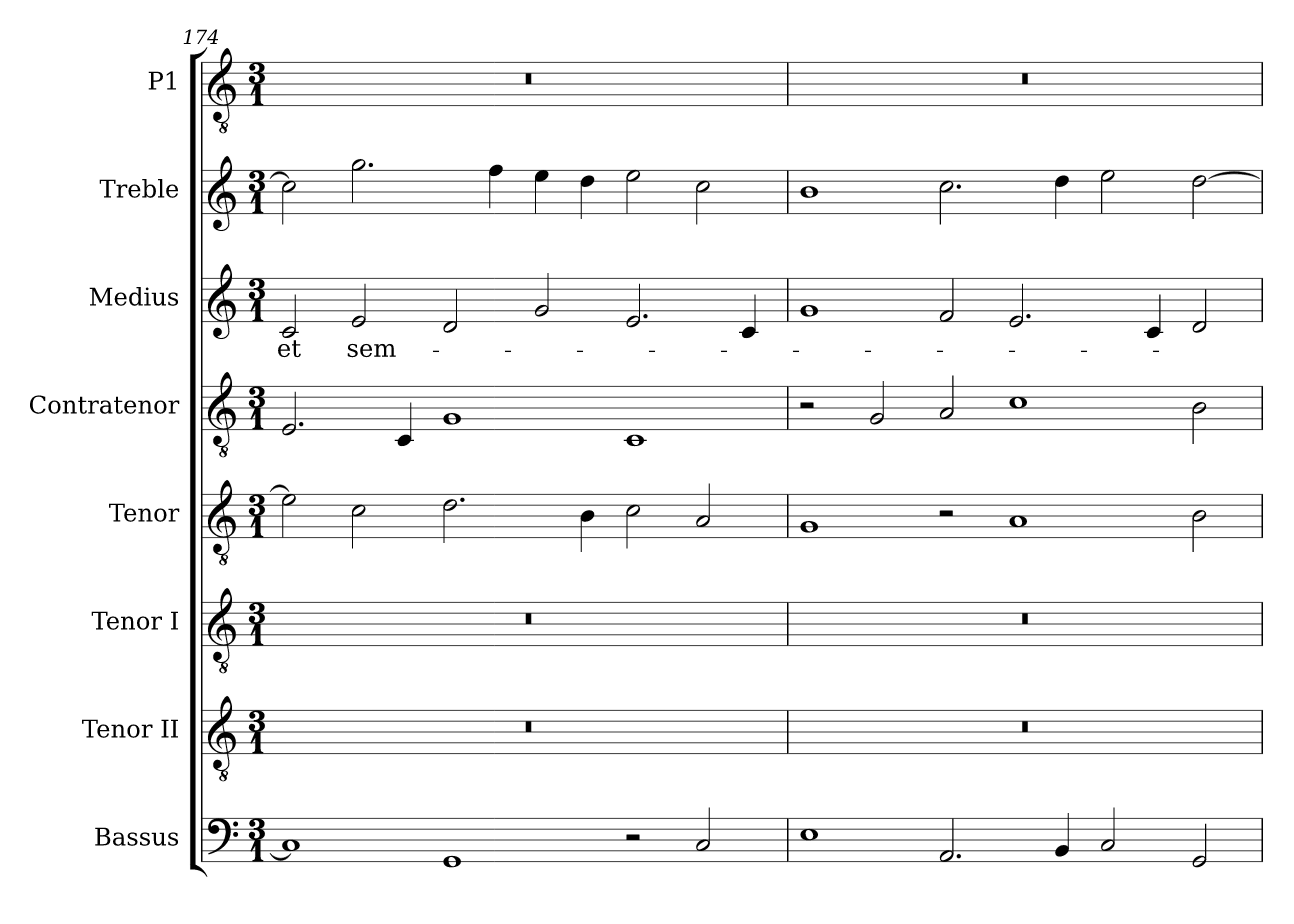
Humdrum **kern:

**kern	**kern	**kern	**kern	**kern	**kern	**text	**kern	**kern
*part8	*part7	*part6	*part5	*part4	*part3	*part3	*part2	*part1
*staff8	*staff7	*staff6	*staff5	*staff4	*staff3	*staff3	*staff2	*staff1
*I"Bassus	*I"Tenor II	*I"Tenor I	*I"Tenor	*I"Contratenor	*I"Medius	*	*I"Treble	*I"P1
*I'B.	*I'T II.	*I'T I.	*I'T.	*I'Ct.	*I'M.	*	*I'Tr.	*
*clefF4	*clefGv2	*clefGv2	*clefGv2	*clefGv2	*clefG2	*	*clefG2	*clefGv2
*	*ITrd7c12	*ITrd7c12	*ITrd7c12	*ITrd7c12	*	*	*	*ITrd7c12
*k[]	*k[]	*k[]	*k[]	*k[]	*k[]	*	*k[]	*k[]
*C:	*C:	*C:	*C:	*C:	*C:	*	*C:	*C:
*M3/1	*M3/1	*M3/1	*M3/1	*M3/1	*M3/1	*	*M3/1	*M3/1
=174	=174	=174	=174	=174	=174	=174	=174	=174
!	!LO:N:vis=1	!LO:N:vis=1	!	!	!	!	!	!
!	!	!	!	!	!	!LO:LY:b:color=#000000	!	!LO:N:vis=1
1Ci]	0.r	0.r	2Ei\]	2.EEi/	2ci/	et	2cci\]	0.r
!	!	!	!	!	!	!LO:LY:b:color=#000000	!	!
.	.	.	2Ci\	.	2ei/	sem-	2.ggi\	.
.	.	.	.	4CCi/	.	.	.	.
1GGi	.	.	2.Di\	1GGi	2di/	.	.	.
.	.	.	.	.	.	.	4ffi\	.
.	.	.	.	.	2gi/	.	4eei\	.
.	.	.	4BBi\	.	.	.	4ddi\	.
2r	.	.	2Ci\	1CCi	2.ei/	.	2eei\	.
2Ci/	.	.	2AAi/	.	.	.	2cci\	.
.	.	.	.	.	4ci/	.	.	.
!!LO:LB:g=z
=175`	=175`	=175`	=175`	=175`	=175`	=175`	=175`	=175`
!	!LO:N:vis=1	!LO:N:vis=1	!	!	!	!	!	!LO:N:vis=1
1Ei	0.r	0.r	1GGi	2r	1gi	.	1bi	0.r
.	.	.	.	2GGi/	.	.	.	.
2.AAi/	.	.	2r	2AAi/	2fi/	.	2.cci\	.
.	.	.	1AAi	1Ci	2.ei/	.	.	.
4BBi/	.	.	.	.	.	.	4ddi\	.
2Ci/	.	.	.	.	.	.	2eei\	.
.	.	.	.	.	4ci/	.	.	.
2GGi/	.	.	2BBi\	2BBi\	2di/	.	[>2ddi\	.
=`	=`	=`	=`	=`	=`	=`	=`	=`
*-	*-	*-	*-	*-	*-	*-	*-	*-
